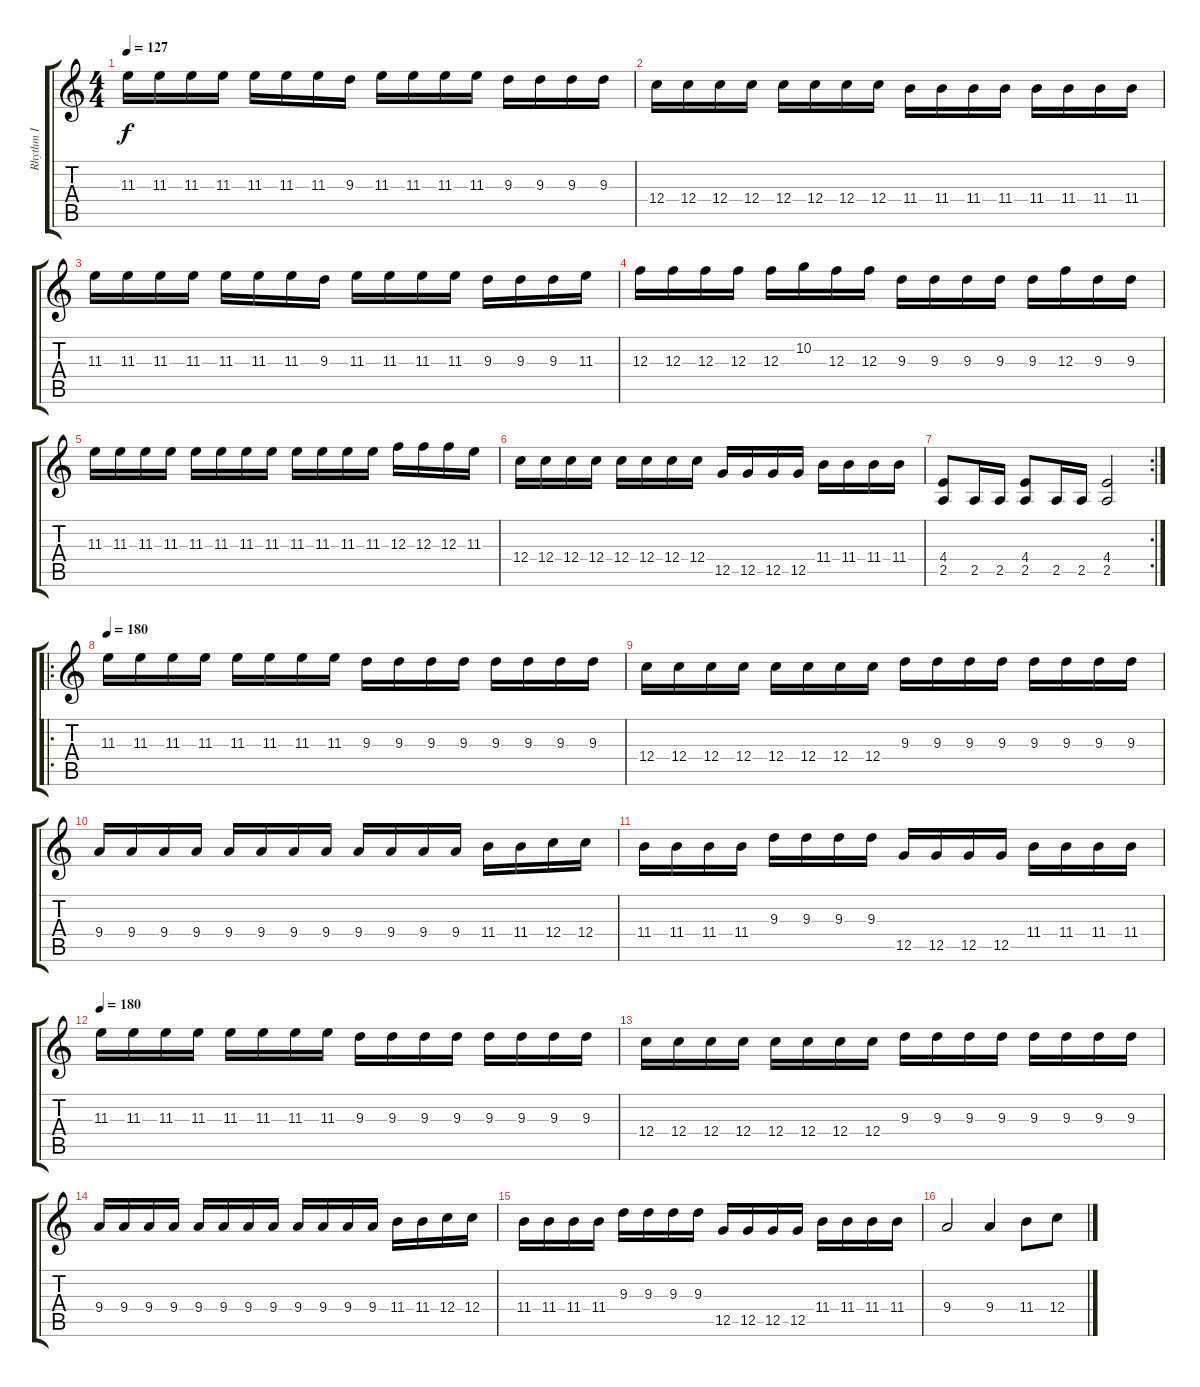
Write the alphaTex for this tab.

\track ("Rhythm I" "Rhythm I") {instrument distortionguitar}
\staff {score tabs}
\tuning (D4 A3 F3 C3 G2 D2) {hide}
\ts (4 4)
\tempo 127
\clef g2
\ks c
11.3.16{dy f} 11.3.16 11.3.16 11.3.16 11.3.16 11.3.16 11.3.16 9.3.16 11.3.16 11.3.16 11.3.16 11.3.16 9.3.16 9.3.16 9.3.16 9.3.16 |
12.4.16 12.4.16 12.4.16 12.4.16 12.4.16 12.4.16 12.4.16 12.4.16 11.4.16 11.4.16 11.4.16 11.4.16 11.4.16 11.4.16 11.4.16 11.4.16 |
11.3.16 11.3.16 11.3.16 11.3.16 11.3.16 11.3.16 11.3.16 9.3.16 11.3.16 11.3.16 11.3.16 11.3.16 9.3.16 9.3.16 9.3.16 11.3.16 |
12.3.16 12.3.16 12.3.16 12.3.16 12.3.16 10.2.16 12.3.16 12.3.16 9.3.16 9.3.16 9.3.16 9.3.16 9.3.16 12.3.16 9.3.16 9.3.16 |
11.3.16 11.3.16 11.3.16 11.3.16 11.3.16 11.3.16 11.3.16 11.3.16 11.3.16 11.3.16 11.3.16 11.3.16 12.3.16 12.3.16 12.3.16 11.3.16 |
12.4.16 12.4.16 12.4.16 12.4.16 12.4.16 12.4.16 12.4.16 12.4.16 12.5.16 12.5.16 12.5.16 12.5.16 11.4.16 11.4.16 11.4.16 11.4.16 |
\rc 2
(4.4 2.5).8 2.5.16 2.5.16 (4.4 2.5).8 2.5.16 2.5.16 (4.4 2.5).2 |
\ro
\tempo 180
11.3.16 11.3.16 11.3.16 11.3.16 11.3.16 11.3.16 11.3.16 11.3.16 9.3.16 9.3.16 9.3.16 9.3.16 9.3.16 9.3.16 9.3.16 9.3.16 |
12.4.16 12.4.16 12.4.16 12.4.16 12.4.16 12.4.16 12.4.16 12.4.16 9.3.16 9.3.16 9.3.16 9.3.16 9.3.16 9.3.16 9.3.16 9.3.16 |
9.4.16 9.4.16 9.4.16 9.4.16 9.4.16 9.4.16 9.4.16 9.4.16 9.4.16 9.4.16 9.4.16 9.4.16 11.4.16 11.4.16 12.4.16 12.4.16 |
11.4.16 11.4.16 11.4.16 11.4.16 9.3.16 9.3.16 9.3.16 9.3.16 12.5.16 12.5.16 12.5.16 12.5.16 11.4.16 11.4.16 11.4.16 11.4.16 |
\tempo 180
11.3.16 11.3.16 11.3.16 11.3.16 11.3.16 11.3.16 11.3.16 11.3.16 9.3.16 9.3.16 9.3.16 9.3.16 9.3.16 9.3.16 9.3.16 9.3.16 |
12.4.16 12.4.16 12.4.16 12.4.16 12.4.16 12.4.16 12.4.16 12.4.16 9.3.16 9.3.16 9.3.16 9.3.16 9.3.16 9.3.16 9.3.16 9.3.16 |
9.4.16 9.4.16 9.4.16 9.4.16 9.4.16 9.4.16 9.4.16 9.4.16 9.4.16 9.4.16 9.4.16 9.4.16 11.4.16 11.4.16 12.4.16 12.4.16 |
11.4.16 11.4.16 11.4.16 11.4.16 9.3.16 9.3.16 9.3.16 9.3.16 12.5.16 12.5.16 12.5.16 12.5.16 11.4.16 11.4.16 11.4.16 11.4.16 |
9.4.2 9.4.4 11.4.8 12.4.8
